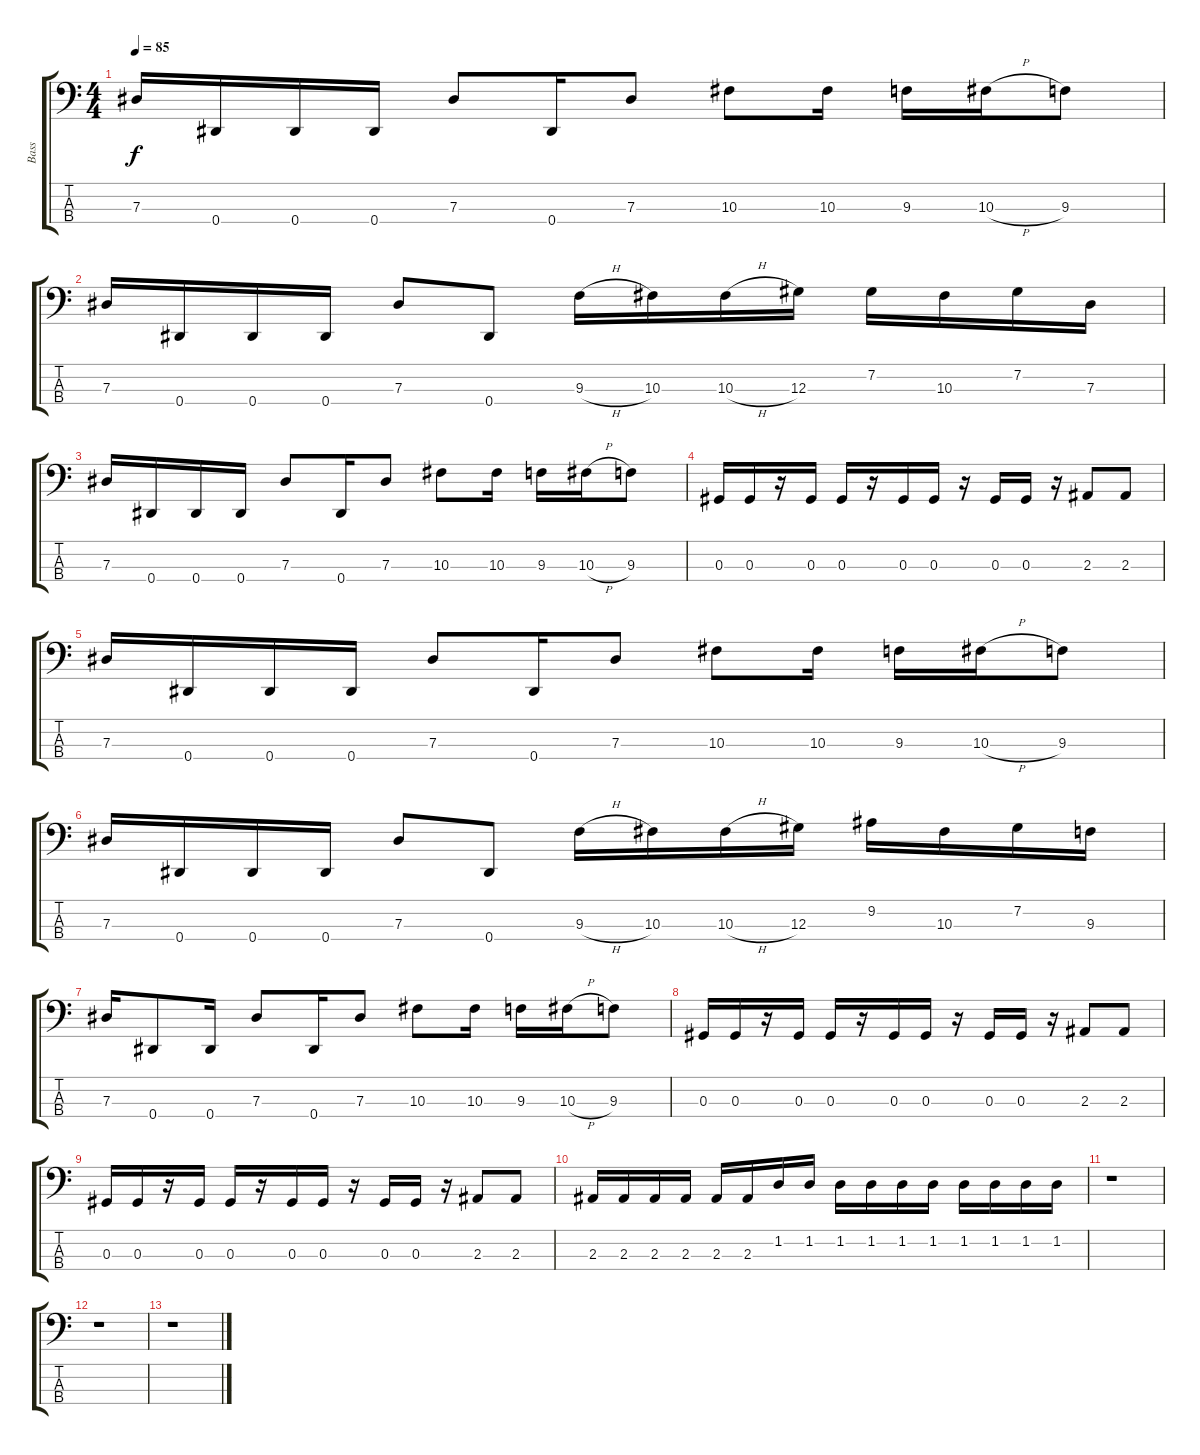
\track ("Bass" "Bass") {instrument electricbassfinger}
\staff {score tabs}
\tuning (Gb2 Db2 Ab1 Eb1) {hide}
\ts (4 4)
\tempo 85
\clef f4
\ks c
7.3.16{dy f} 0.4.16 0.4.16 0.4.16 7.3.8 0.4.16 7.3.8 10.3.8 10.3.16 9.3.16 10.3{h}.16 9.3.8 |
7.3.16 0.4.16 0.4.16 0.4.16 7.3.8 0.4.8 9.3{h}.16 10.3.16 10.3{h}.16 12.3.16 7.2.16 10.3.16 7.2.16 7.3.16 |
7.3.16 0.4.16 0.4.16 0.4.16 7.3.8 0.4.16 7.3.8 10.3.8 10.3.16 9.3.16 10.3{h}.16 9.3.8 |
0.3.16 0.3.16 r.16 0.3.16 0.3.16 r.16 0.3.16 0.3.16 r.16 0.3.16 0.3.16 r.16 2.3.8 2.3.8 |
7.3.16 0.4.16 0.4.16 0.4.16 7.3.8 0.4.16 7.3.8 10.3.8 10.3.16 9.3.16 10.3{h}.16 9.3.8 |
7.3.16 0.4.16 0.4.16 0.4.16 7.3.8 0.4.8 9.3{h}.16 10.3.16 10.3{h}.16 12.3.16 9.2.16 10.3.16 7.2.16 9.3.16 |
7.3.16 0.4.8 0.4.16 7.3.8 0.4.16 7.3.8 10.3.8 10.3.16 9.3.16 10.3{h}.16 9.3.8 |
0.3.16 0.3.16 r.16 0.3.16 0.3.16 r.16 0.3.16 0.3.16 r.16 0.3.16 0.3.16 r.16 2.3.8 2.3.8 |
0.3.16 0.3.16 r.16 0.3.16 0.3.16 r.16 0.3.16 0.3.16 r.16 0.3.16 0.3.16 r.16 2.3.8 2.3.8 |
2.3.16 2.3.16 2.3.16 2.3.16 2.3.16 2.3.16 1.2.16 1.2.16 1.2.16 1.2.16 1.2.16 1.2.16 1.2.16 1.2.16 1.2.16 1.2.16 |
r.1 |
r.1 |
r.1
